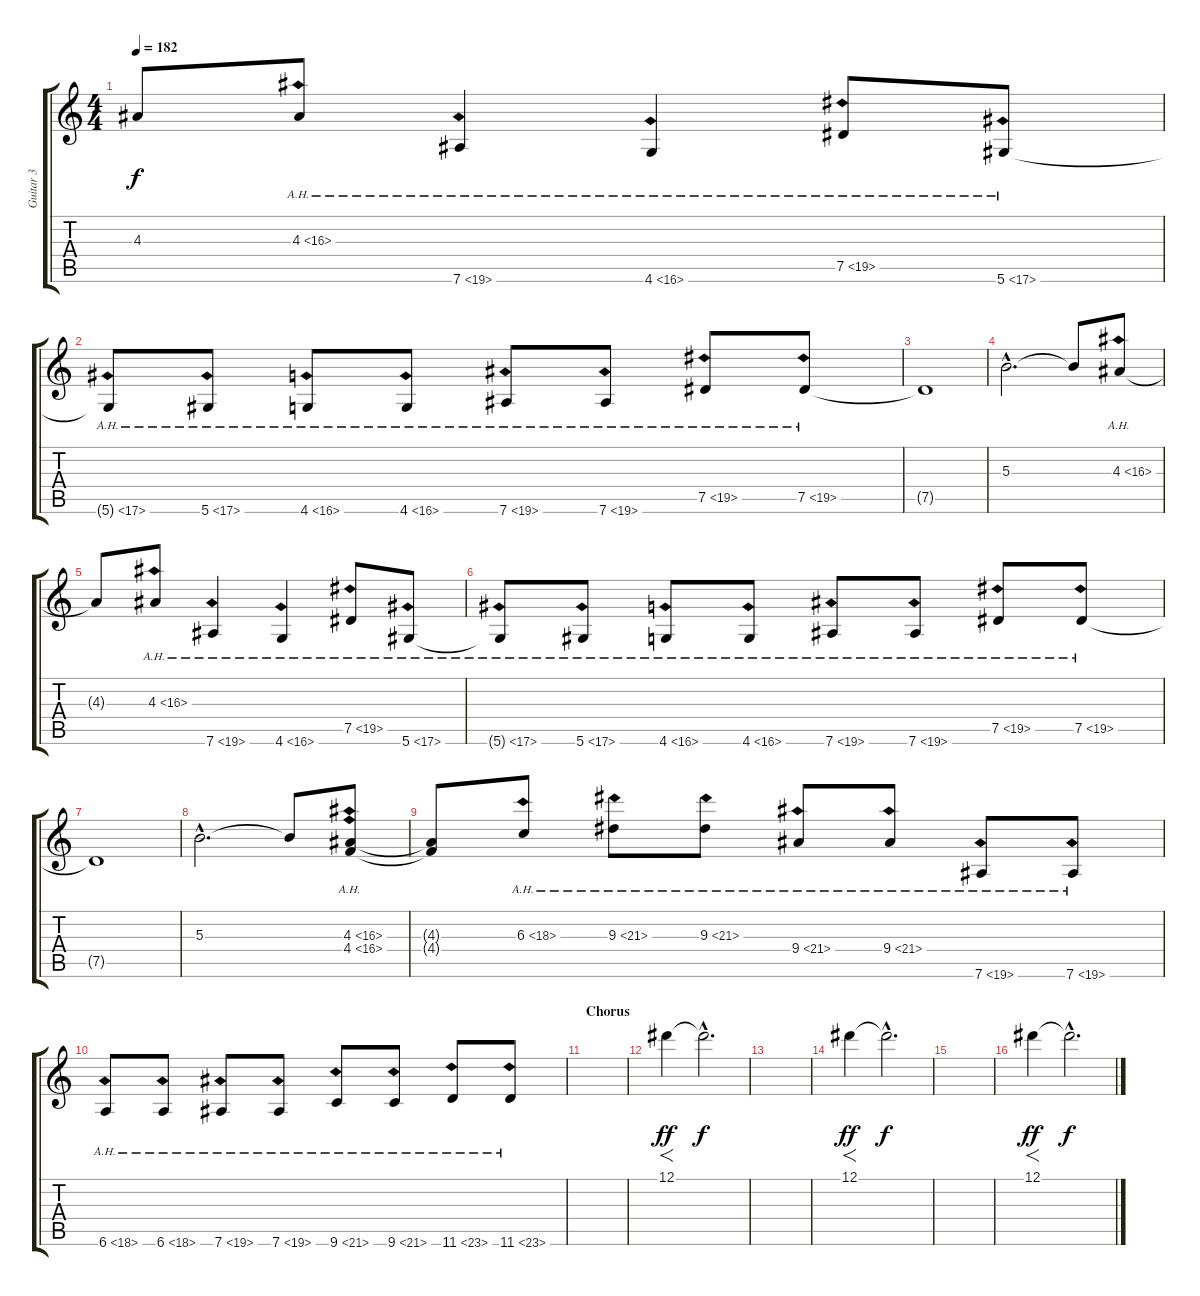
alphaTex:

\track ("Guitar 3" "Guitar 3") {instrument electricguitarclean}
\staff {score tabs}
\tuning (Eb4 Bb3 Gb3 Db3 Ab2 Eb2) {hide}
\ts (4 4)
\tempo 182
\clef g2
\ks c
4.3{t}.8{dy f} 4.3{ah 12}.8 7.6{ah 12}.4 4.6{ah 12}.4 7.5{ah 12}.8 5.6{ah 12}.8 |
5.6{ah 12 t}.8 5.6{ah 12}.8 4.6{ah 12}.8 4.6{ah 12}.8 7.6{ah 12}.8 7.6{ah 12}.8 7.5{ah 12}.8 7.5{ah 12}.8 |
7.5{t}.1 |
5.3{hac}.2{d} 5.3{t}.8 4.3{ah 12}.8 |
4.3{t}.8 4.3{ah 12}.8 7.6{ah 12}.4 4.6{ah 12}.4 7.5{ah 12}.8 5.6{ah 12}.8 |
5.6{ah 12 t}.8 5.6{ah 12}.8 4.6{ah 12}.8 4.6{ah 12}.8 7.6{ah 12}.8 7.6{ah 12}.8 7.5{ah 12}.8 7.5{ah 12}.8 |
7.5{t}.1 |
5.3{hac}.2{d} 5.3{t}.8 (4.3{ah 12} 4.4{ah 12}).8 |
(4.3{t} 4.4{t}).8 6.3{ah 12}.8 9.3{ah 12}.8 9.3{ah 12}.8 9.4{ah 12}.8 9.4{ah 12}.8 7.6{ah 12}.8 7.6{ah 12}.8 |
6.6{ah 12}.8 6.6{ah 12}.8 7.6{ah 12}.8 7.6{ah 12}.8 9.6{ah 12}.8 9.6{ah 12}.8 11.6{ah 12}.8 11.6{ah 12}.8 |
\section ("" "Chorus")
|
12.1.4{f dy ff instrument overdrivenguitar} 12.1{hac t}.2{d dy f} |
|
12.1.4{f dy ff} 12.1{hac t}.2{d dy f} |
|
12.1.4{f dy ff} 12.1{hac t}.2{d dy f}
